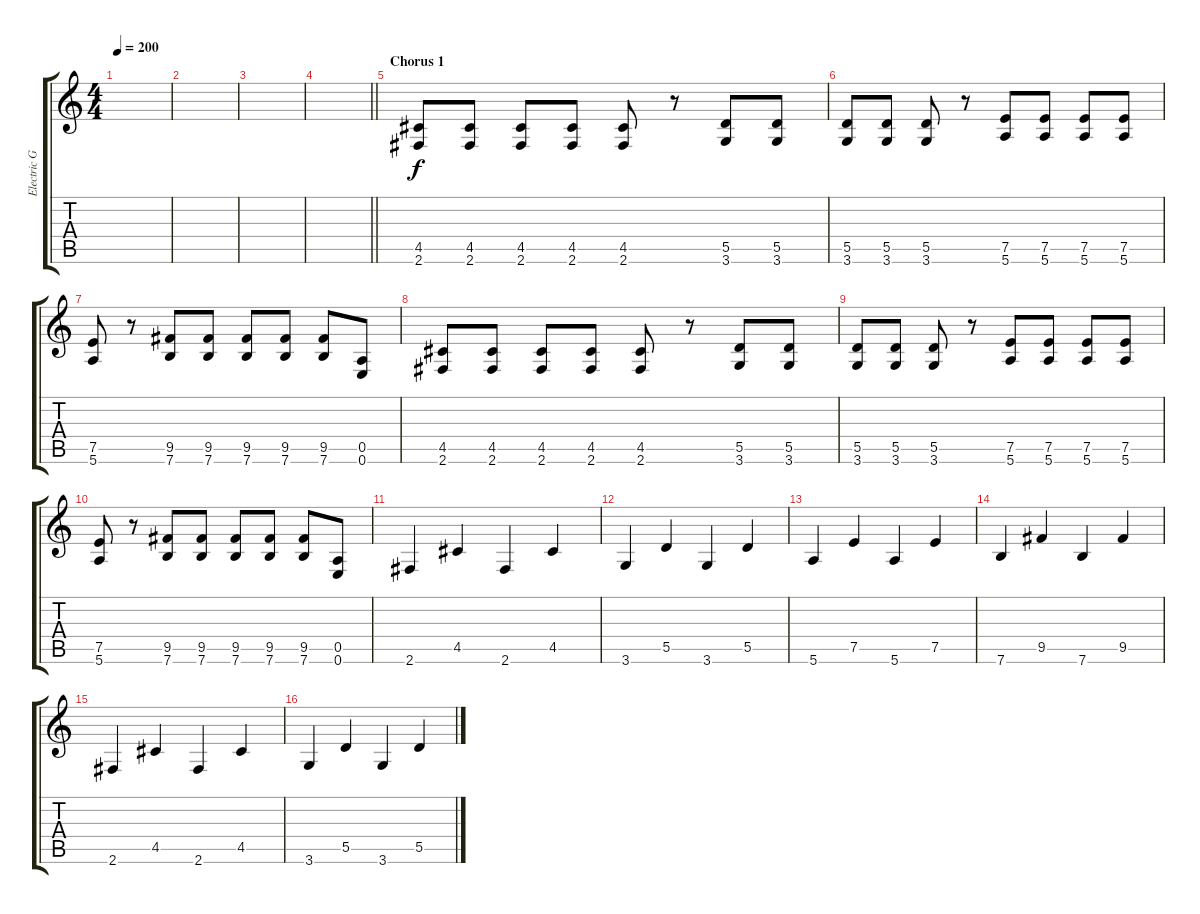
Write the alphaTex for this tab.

\track ("Electric Guitar 1" "Electric G") {instrument distortionguitar}
\staff {score tabs}
\tuning (E4 B3 G3 D3 A2 E2) {hide}
\ts (4 4)
\tempo 200
\clef g2
\ks c
|
|
|
\barLineRight lightlight
|
\section ("" "Chorus 1")
(4.5 2.6).8 (4.5 2.6).8 (4.5 2.6).8 (4.5 2.6).8 (4.5 2.6).8 r.8 (5.5 3.6).8 (5.5 3.6).8 |
(5.5 3.6).8 (5.5 3.6).8 (5.5 3.6).8 r.8 (7.5 5.6).8 (7.5 5.6).8 (7.5 5.6).8 (7.5 5.6).8 |
(7.5 5.6).8 r.8 (9.5 7.6).8 (9.5 7.6).8 (9.5 7.6).8 (9.5 7.6).8 (9.5 7.6).8 (0.5 0.6).8 |
(4.5 2.6).8 (4.5 2.6).8 (4.5 2.6).8 (4.5 2.6).8 (4.5 2.6).8 r.8 (5.5 3.6).8 (5.5 3.6).8 |
(5.5 3.6).8 (5.5 3.6).8 (5.5 3.6).8 r.8 (7.5 5.6).8 (7.5 5.6).8 (7.5 5.6).8 (7.5 5.6).8 |
(7.5 5.6).8 r.8 (9.5 7.6).8 (9.5 7.6).8 (9.5 7.6).8 (9.5 7.6).8 (9.5 7.6).8 (0.5 0.6).8 |
2.6.4 4.5.4 2.6.4 4.5.4 |
3.6.4 5.5.4 3.6.4 5.5.4 |
5.6.4 7.5.4 5.6.4 7.5.4 |
7.6.4 9.5.4 7.6.4 9.5.4 |
2.6.4 4.5.4 2.6.4 4.5.4 |
3.6.4 5.5.4 3.6.4 5.5.4
